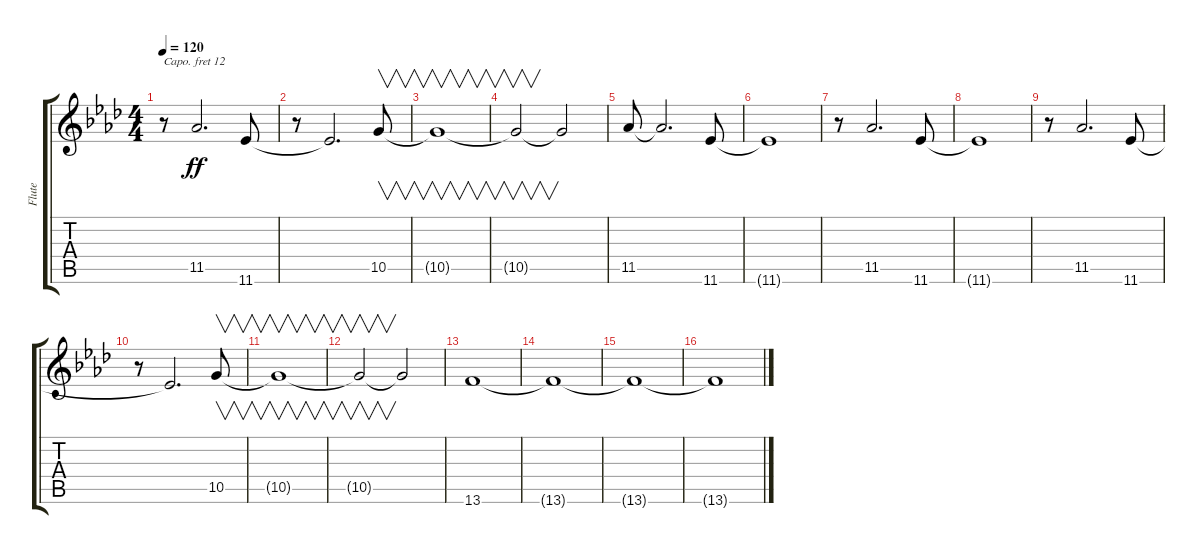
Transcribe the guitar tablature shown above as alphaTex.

\track ("Flute" "Flute") {instrument flute}
\staff {score tabs}
\capo 12
\tuning (E4 B3 G3 D3 A2 E2) {hide}
\ts (4 4)
\tempo 120
\clef g2
\ks ab
r.8{dy ff} 11.5.2{d} 11.6.8 |
r.8 11.6{t}.2{d} 10.5.8{v} |
10.5{t}.1{v} |
10.5{t}.2{v} 10.5{t}.2 |
11.5.8 11.5{t}.2{d} 11.6.8 |
11.6{t}.1 |
r.8 11.5.2{d} 11.6.8 |
11.6{t}.1 |
r.8 11.5.2{d} 11.6.8 |
r.8 11.6{t}.2{d} 10.5.8{v} |
10.5{t}.1{v} |
10.5{t}.2{v} 10.5{t}.2 |
13.6.1 |
13.6{t}.1 |
13.6{t}.1 |
13.6{t}.1
